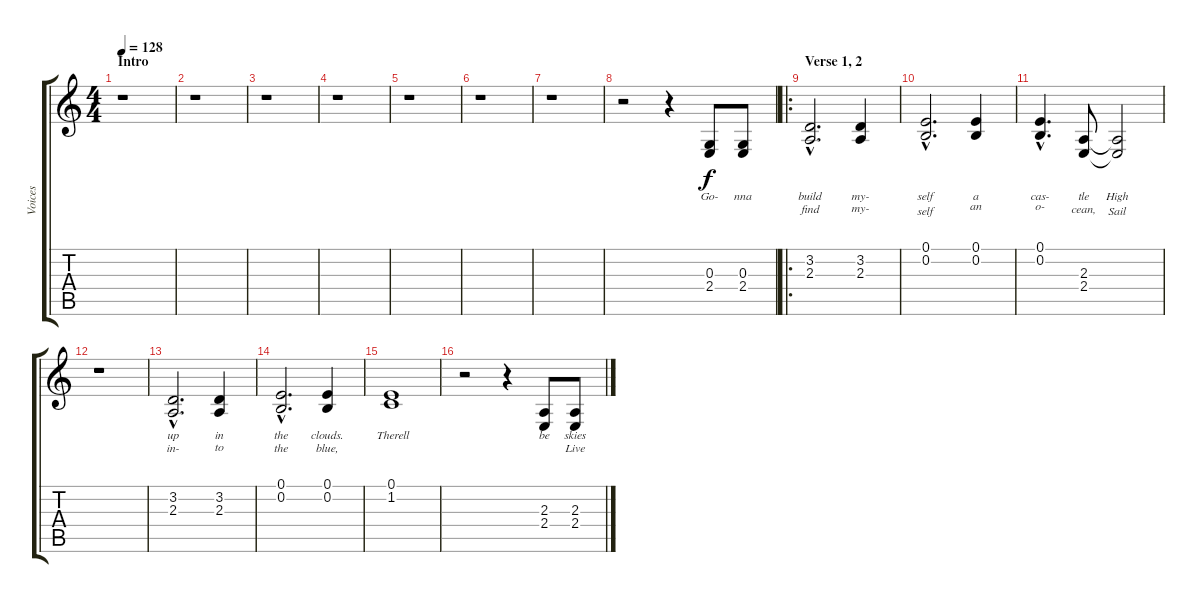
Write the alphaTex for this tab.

\track ("Voices" "Voices") {instrument piccolo}
\staff {score tabs}
\tuning (E4 B3 G3 D3 A2 E2) {hide}
\ts (4 4)
\section ("" "Intro")
\tempo 128
\clef g2
\ks c
r.1{dy f instrument piccolo} |
r.1 |
r.1 |
r.1 |
r.1 |
r.1 |
r.1 |
r.2 r.4 (0.3 2.4).8{lyrics (0 "Go-") lyrics (1 "") lyrics (2 "") lyrics (3 "") lyrics (4 "")} (0.3 2.4).8{lyrics (0 "nna") lyrics (1 "") lyrics (2 "") lyrics (3 "") lyrics (4 "")} |
\ro
\section ("" "Verse 1, 2 ")
(3.2{hac} 2.3{hac}).2{d lyrics (0 "build") lyrics (1 "find") lyrics (2 "") lyrics (3 "") lyrics (4 "")} (3.2 2.3).4{lyrics (0 "my-") lyrics (1 "my-") lyrics (2 "") lyrics (3 "") lyrics (4 "")} |
(0.1{hac} 0.2{hac}).2{d lyrics (0 "self") lyrics (1 "self") lyrics (2 "") lyrics (3 "") lyrics (4 "")} (0.1 0.2).4{lyrics (0 "a") lyrics (1 "an") lyrics (2 "") lyrics (3 "") lyrics (4 "")} |
(0.1{hac} 0.2{hac}).4{d lyrics (0 "cas-") lyrics (1 "o-") lyrics (2 "") lyrics (3 "") lyrics (4 "")} (2.3 2.4).8{lyrics (0 "tle") lyrics (1 "cean,") lyrics (2 "") lyrics (3 "") lyrics (4 "")} (2.3{t} 2.4{t}).2{lyrics (0 "High") lyrics (1 "Sail") lyrics (2 "") lyrics (3 "") lyrics (4 "")} |
r.1 |
(3.2{hac} 2.3{hac}).2{d lyrics (0 "up") lyrics (1 "in-") lyrics (2 "") lyrics (3 "") lyrics (4 "")} (3.2 2.3).4{lyrics (0 "in") lyrics (1 "to") lyrics (2 "") lyrics (3 "") lyrics (4 "")} |
(0.1{hac} 0.2{hac}).2{d lyrics (0 "the") lyrics (1 "the") lyrics (2 "") lyrics (3 "") lyrics (4 "")} (0.1 0.2).4{lyrics (0 "clouds.") lyrics (1 "blue,") lyrics (2 "") lyrics (3 "") lyrics (4 "")} |
(0.1 1.2).1{lyrics (0 " Therell") lyrics (1 "") lyrics (2 "") lyrics (3 "") lyrics (4 "")} |
r.2 r.4 (2.3 2.4).8{lyrics (0 "be") lyrics (1 "") lyrics (2 "") lyrics (3 "") lyrics (4 "")} (2.3 2.4).8{lyrics (0 "skies") lyrics (1 "Live") lyrics (2 "") lyrics (3 "") lyrics (4 "")}
